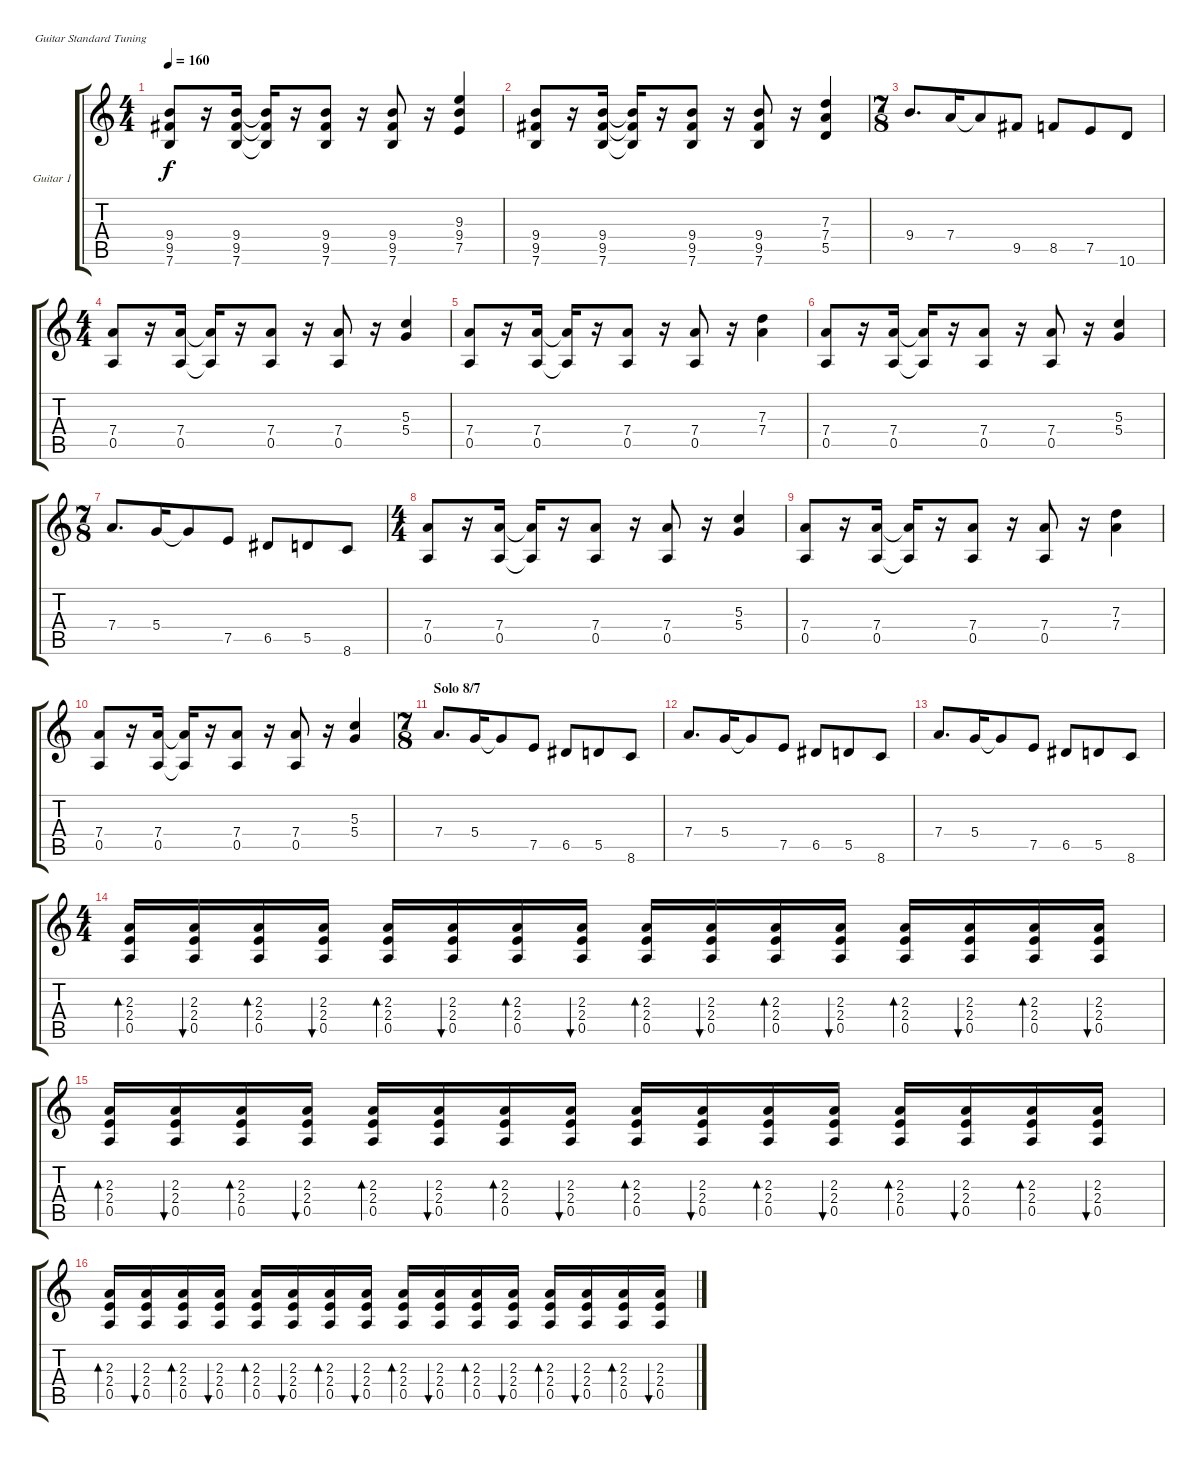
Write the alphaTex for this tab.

\bracketExtendMode groupsimilarinstruments
\firstSystemTrackNameOrientation horizontal
\otherSystemsTrackNameOrientation horizontal
\track ("Gtr. Rhythm 1" "Guitar 1") {instrument overdrivenguitar}
\staff {score tabs}
\tuning (E4 B3 G3 D3 A2 E2)
\ts (4 4)
\tempo 160
\clef g2
\ks c
(9.4 9.5 7.6).8{dy f} r.16 (9.4 9.5 7.6).16 (9.4{t} 9.5{t} 7.6{t}).16 r.16 (9.4 9.5 7.6).8 r.16 (9.4 9.5 7.6).8 r.16 (9.3 9.4 7.5).4 |
(9.4 9.5 7.6).8 r.16 (9.4 9.5 7.6).16 (9.4{t} 9.5{t} 7.6{t}).16 r.16 (9.4 9.5 7.6).8 r.16 (9.4 9.5 7.6).8 r.16 (7.3 7.4 5.5).4 |
\ts (7 8)
9.4.8{d} 7.4.16 7.4{t}.8 9.5.8 8.5.8 7.5.8 10.6.8 |
\ts (4 4)
(7.4 0.5).8 r.16 (7.4 0.5).16 (7.4{t} 0.5{t}).16 r.16 (7.4 0.5).8 r.16 (7.4 0.5).8 r.16 (5.3 5.4).4 |
(7.4 0.5).8 r.16 (7.4 0.5).16 (7.4{t} 0.5{t}).16 r.16 (7.4 0.5).8 r.16 (7.4 0.5).8 r.16 (7.3 7.4).4 |
(7.4 0.5).8 r.16 (7.4 0.5).16 (7.4{t} 0.5{t}).16 r.16 (7.4 0.5).8 r.16 (7.4 0.5).8 r.16 (5.3 5.4).4 |
\ts (7 8)
7.4.8{d} 5.4.16 5.4{t}.8 7.5.8 6.5.8 5.5.8 8.6.8 |
\ts (4 4)
(7.4 0.5).8 r.16 (7.4 0.5).16 (7.4{t} 0.5{t}).16 r.16 (7.4 0.5).8 r.16 (7.4 0.5).8 r.16 (5.3 5.4).4 |
(7.4 0.5).8 r.16 (7.4 0.5).16 (7.4{t} 0.5{t}).16 r.16 (7.4 0.5).8 r.16 (7.4 0.5).8 r.16 (7.3 7.4).4 |
(7.4 0.5).8 r.16 (7.4 0.5).16 (7.4{t} 0.5{t}).16 r.16 (7.4 0.5).8 r.16 (7.4 0.5).8 r.16 (5.3 5.4).4 |
\ts (7 8)
\section ("" "Solo 8/7")
7.4.8{d} 5.4.16 5.4{t}.8 7.5.8 6.5.8 5.5.8 8.6.8 |
7.4.8{d} 5.4.16 5.4{t}.8 7.5.8 6.5.8 5.5.8 8.6.8 |
7.4.8{d} 5.4.16 5.4{t}.8 7.5.8 6.5.8 5.5.8 8.6.8 |
\ts (4 4)
(2.3 2.4 0.5).16{bd 60} (2.3 2.4 0.5).16{bu 60} (2.3 2.4 0.5).16{bd 60} (2.3 2.4 0.5).16{bu 60} (2.3 2.4 0.5).16{bd 60} (2.3 2.4 0.5).16{bu 60} (2.3 2.4 0.5).16{bd 60} (2.3 2.4 0.5).16{bu 60} (2.3 2.4 0.5).16{bd 60} (2.3 2.4 0.5).16{bu 60} (2.3 2.4 0.5).16{bd 60} (2.3 2.4 0.5).16{bu 60} (2.3 2.4 0.5).16{bd 60} (2.3 2.4 0.5).16{bu 60} (2.3 2.4 0.5).16{bd 60} (2.3 2.4 0.5).16{bu 60} |
(2.3 2.4 0.5).16{bd 60} (2.3 2.4 0.5).16{bu 60} (2.3 2.4 0.5).16{bd 60} (2.3 2.4 0.5).16{bu 60} (2.3 2.4 0.5).16{bd 60} (2.3 2.4 0.5).16{bu 60} (2.3 2.4 0.5).16{bd 60} (2.3 2.4 0.5).16{bu 60} (2.3 2.4 0.5).16{bd 60} (2.3 2.4 0.5).16{bu 60} (2.3 2.4 0.5).16{bd 60} (2.3 2.4 0.5).16{bu 60} (2.3 2.4 0.5).16{bd 60} (2.3 2.4 0.5).16{bu 60} (2.3 2.4 0.5).16{bd 60} (2.3 2.4 0.5).16{bu 60} |
(2.3 2.4 0.5).16{bd 60} (2.3 2.4 0.5).16{bu 60} (2.3 2.4 0.5).16{bd 60} (2.3 2.4 0.5).16{bu 60} (2.3 2.4 0.5).16{bd 60} (2.3 2.4 0.5).16{bu 60} (2.3 2.4 0.5).16{bd 60} (2.3 2.4 0.5).16{bu 60} (2.3 2.4 0.5).16{bd 60} (2.3 2.4 0.5).16{bu 60} (2.3 2.4 0.5).16{bd 60} (2.3 2.4 0.5).16{bu 60} (2.3 2.4 0.5).16{bd 60} (2.3 2.4 0.5).16{bu 60} (2.3 2.4 0.5).16{bd 60} (2.3 2.4 0.5).16{bu 60}
